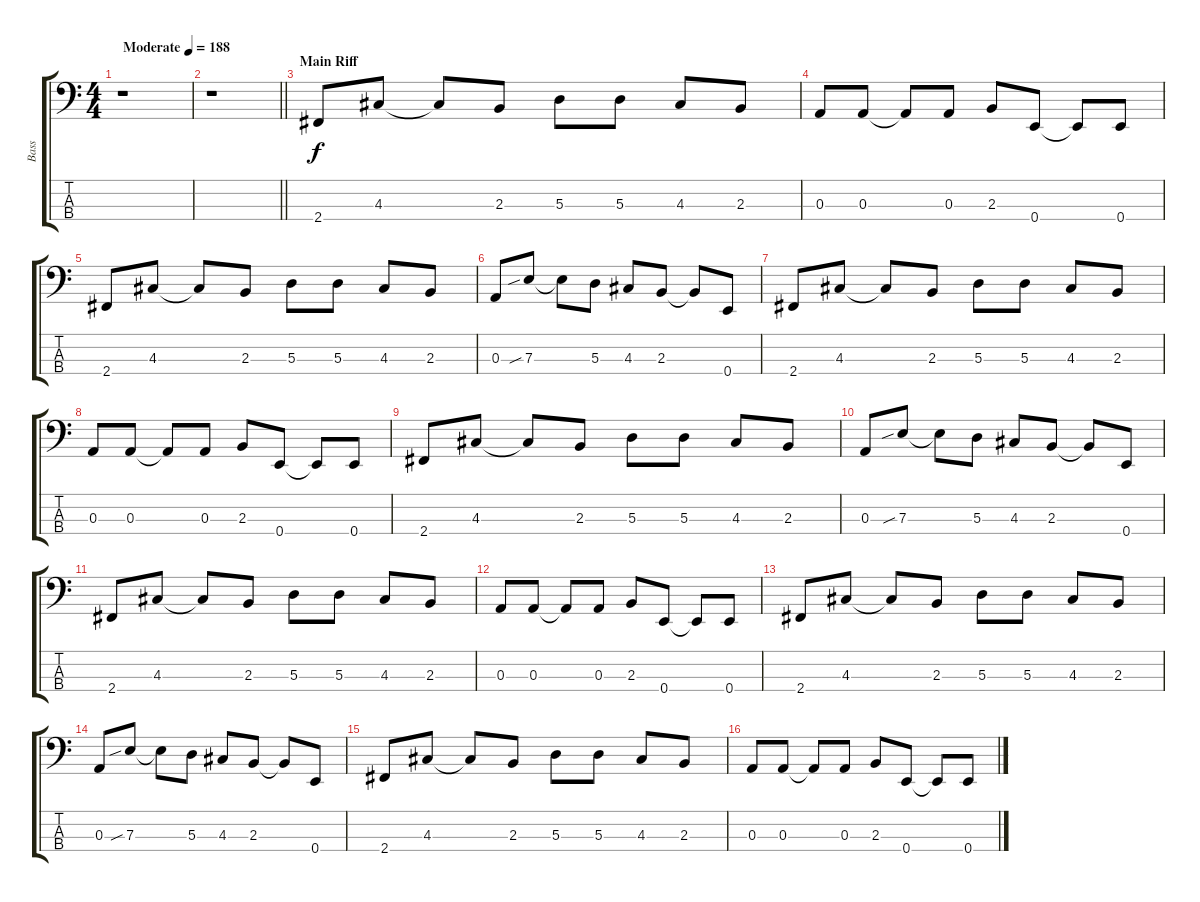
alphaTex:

\track ("Bass" "Bass") {instrument electricbassfinger}
\staff {score tabs}
\tuning (G2 D2 A1 E1) {hide}
\ts (4 4)
\tempo (188 "Moderate")
\clef f4
\ks c
r.1{dy f instrument electricbassfinger} |
\barLineRight lightlight
r.1 |
\section ("" "Main Riff")
2.4.8 4.3.8 4.3{t}.8 2.3.8 5.3.8 5.3.8 4.3.8 2.3.8 |
0.3.8 0.3.8 0.3{t}.8 0.3.8 2.3.8 0.4.8 0.4{t}.8 0.4.8 |
2.4.8 4.3.8 4.3{t}.8 2.3.8 5.3.8 5.3.8 4.3.8 2.3.8 |
0.3.8 7.3{sib}.8 7.3{t}.8 5.3.8 4.3.8 2.3.8 2.3{t}.8 0.4.8 |
2.4.8 4.3.8 4.3{t}.8 2.3.8 5.3.8 5.3.8 4.3.8 2.3.8 |
0.3.8 0.3.8 0.3{t}.8 0.3.8 2.3.8 0.4.8 0.4{t}.8 0.4.8 |
2.4.8 4.3.8 4.3{t}.8 2.3.8 5.3.8 5.3.8 4.3.8 2.3.8 |
0.3.8 7.3{sib}.8 7.3{t}.8 5.3.8 4.3.8 2.3.8 2.3{t}.8 0.4.8 |
2.4.8 4.3.8 4.3{t}.8 2.3.8 5.3.8 5.3.8 4.3.8 2.3.8 |
0.3.8 0.3.8 0.3{t}.8 0.3.8 2.3.8 0.4.8 0.4{t}.8 0.4.8 |
2.4.8 4.3.8 4.3{t}.8 2.3.8 5.3.8 5.3.8 4.3.8 2.3.8 |
0.3.8 7.3{sib}.8 7.3{t}.8 5.3.8 4.3.8 2.3.8 2.3{t}.8 0.4.8 |
2.4.8 4.3.8 4.3{t}.8 2.3.8 5.3.8 5.3.8 4.3.8 2.3.8 |
0.3.8 0.3.8 0.3{t}.8 0.3.8 2.3.8 0.4.8 0.4{t}.8 0.4.8
